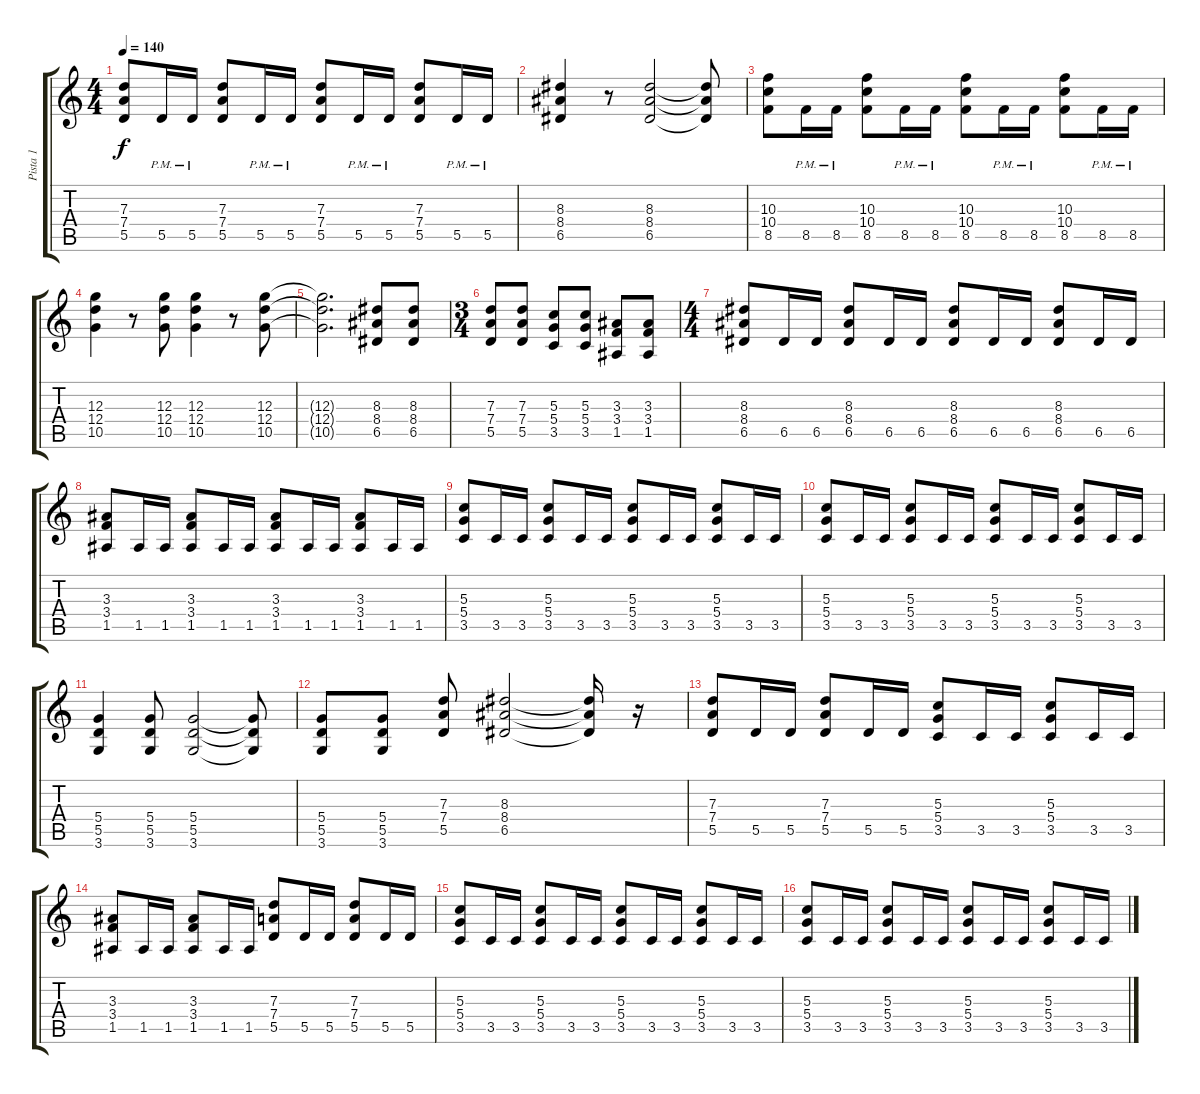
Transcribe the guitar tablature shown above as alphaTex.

\track ("Pista 1" "Pista 1") {instrument overdrivenguitar}
\staff {score tabs}
\tuning (E4 B3 G3 D3 A2 E2) {hide}
\ts (4 4)
\tempo 140
\clef g2
\ks c
(7.3 7.4 5.5).8{dy f} 5.5{pm}.16 5.5{pm}.16 (7.3 7.4 5.5).8 5.5{pm}.16 5.5{pm}.16 (7.3 7.4 5.5).8 5.5{pm}.16 5.5{pm}.16 (7.3 7.4 5.5).8 5.5{pm}.16 5.5{pm}.16 |
(8.3 8.4 6.5).4 r.8 (8.3 8.4 6.5).2 (8.3{t} 8.4{t} 6.5{t}).8 |
(10.3 10.4 8.5).8 8.5{pm}.16 8.5{pm}.16 (10.3 10.4 8.5).8 8.5{pm}.16 8.5{pm}.16 (10.3 10.4 8.5).8 8.5{pm}.16 8.5{pm}.16 (10.3 10.4 8.5).8 8.5{pm}.16 8.5{pm}.16 |
(12.3 12.4 10.5).4 r.8 (12.3 12.4 10.5).8 (12.3 12.4 10.5).4 r.8 (12.3 12.4 10.5).8 |
(12.3{t} 12.4{t} 10.5{t}).2{d} (8.3 8.4 6.5).8 (8.3 8.4 6.5).8 |
\ts (3 4)
(7.3 7.4 5.5).8 (7.3 7.4 5.5).8 (5.3 5.4 3.5).8 (5.3 5.4 3.5).8 (3.3 3.4 1.5).8 (3.3 3.4 1.5).8 |
\ts (4 4)
(8.3 8.4 6.5).8 6.5.16 6.5.16 (8.3 8.4 6.5).8 6.5.16 6.5.16 (8.3 8.4 6.5).8 6.5.16 6.5.16 (8.3 8.4 6.5).8 6.5.16 6.5.16 |
(3.3 3.4 1.5).8 1.5.16 1.5.16 (3.3 3.4 1.5).8 1.5.16 1.5.16 (3.3 3.4 1.5).8 1.5.16 1.5.16 (3.3 3.4 1.5).8 1.5.16 1.5.16 |
(5.3 5.4 3.5).8 3.5.16 3.5.16 (5.3 5.4 3.5).8 3.5.16 3.5.16 (5.3 5.4 3.5).8 3.5.16 3.5.16 (5.3 5.4 3.5).8 3.5.16 3.5.16 |
(5.3 5.4 3.5).8 3.5.16 3.5.16 (5.3 5.4 3.5).8 3.5.16 3.5.16 (5.3 5.4 3.5).8 3.5.16 3.5.16 (5.3 5.4 3.5).8 3.5.16 3.5.16 |
(5.4 5.5 3.6).4 (5.4 5.5 3.6).8 (5.4 5.5 3.6).2 (5.4{t} 5.5{t} 3.6{t}).8 |
(5.4 5.5 3.6).8 (5.4 5.5 3.6).8 (7.3 7.4 5.5).8 (8.3 8.4 6.5).2 (8.3{t} 8.4{t} 6.5{t}).16 r.16 |
(7.3 7.4 5.5).8 5.5.16 5.5.16 (7.3 7.4 5.5).8 5.5.16 5.5.16 (5.3 5.4 3.5).8 3.5.16 3.5.16 (5.3 5.4 3.5).8 3.5.16 3.5.16 |
(3.3 3.4 1.5).8 1.5.16 1.5.16 (3.3 3.4 1.5).8 1.5.16 1.5.16 (7.3 7.4 5.5).8 5.5.16 5.5.16 (7.3 7.4 5.5).8 5.5.16 5.5.16 |
(5.3 5.4 3.5).8 3.5.16 3.5.16 (5.3 5.4 3.5).8 3.5.16 3.5.16 (5.3 5.4 3.5).8 3.5.16 3.5.16 (5.3 5.4 3.5).8 3.5.16 3.5.16 |
(5.3 5.4 3.5).8 3.5.16 3.5.16 (5.3 5.4 3.5).8 3.5.16 3.5.16 (5.3 5.4 3.5).8 3.5.16 3.5.16 (5.3 5.4 3.5).8 3.5.16 3.5.16
